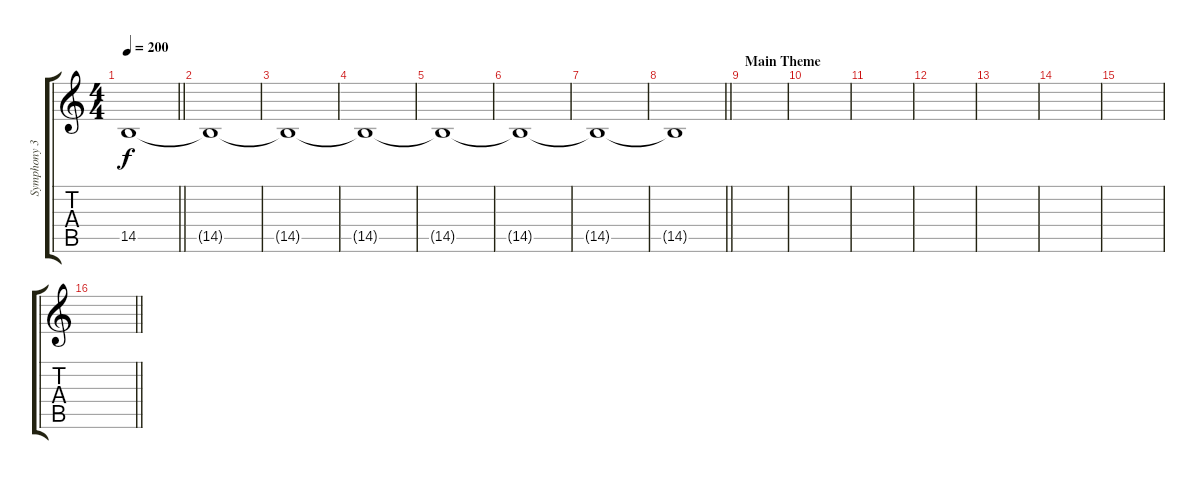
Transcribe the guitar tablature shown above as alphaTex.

\track ("Symphony 3" "Symphony 3") {instrument lead3calliope}
\staff {score tabs}
\tuning (E4 B3 G3 D3 A2 E2) {hide}
\ts (4 4)
\tempo 200
\clef g2
\barLineRight lightlight
\ks c
14.5{t}.1{dy f} |
14.5{t}.1 |
14.5{t}.1 |
14.5{t}.1 |
14.5{t}.1 |
14.5{t}.1 |
14.5{t}.1 |
\barLineRight lightlight
14.5{t}.1 |
\section ("" "Main Theme")
|
|
|
|
|
|
|
\barLineRight lightlight
